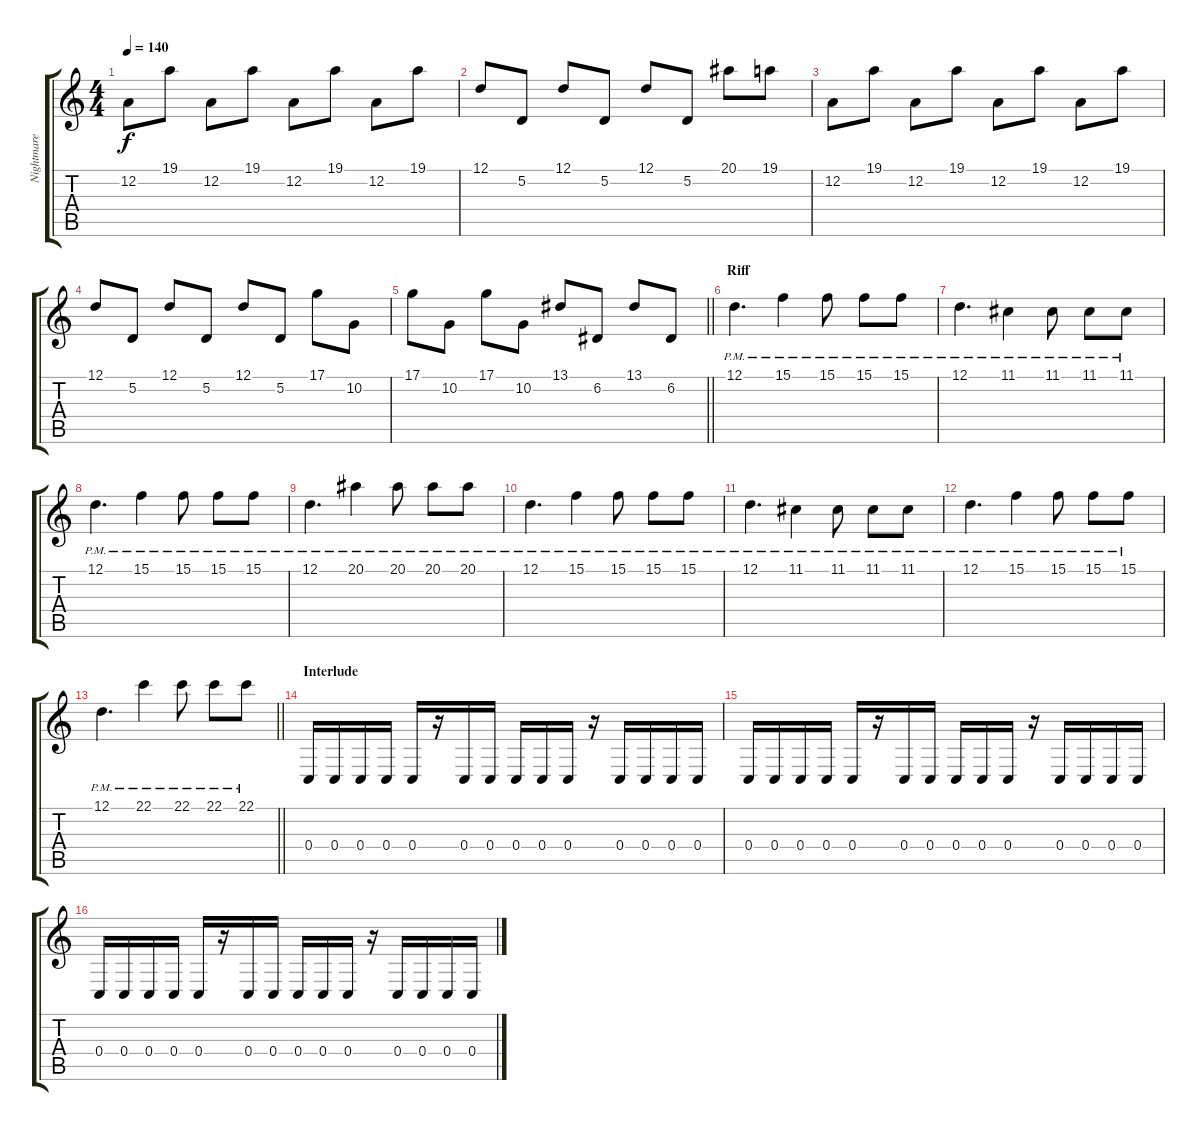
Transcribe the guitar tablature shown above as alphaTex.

\track ("Nightmare Industries" "Nightmare ") {instrument fx5brightness}
\staff {score tabs}
\tuning (D4 A3 F3 C3 G2 C2) {hide}
\ts (4 4)
\tempo 140
\clef g2
\ks c
12.2.8{dy f} 19.1.8 12.2.8 19.1.8 12.2.8 19.1.8 12.2.8 19.1.8 |
12.1.8 5.2.8 12.1.8 5.2.8 12.1.8 5.2.8 20.1.8 19.1.8 |
12.2.8 19.1.8 12.2.8 19.1.8 12.2.8 19.1.8 12.2.8 19.1.8 |
12.1.8 5.2.8 12.1.8 5.2.8 12.1.8 5.2.8 17.1.8 10.2.8 |
\barLineRight lightlight
17.1.8 10.2.8 17.1.8 10.2.8 13.1.8 6.2.8 13.1.8 6.2.8 |
\section ("" "Riff")
12.1{pm}.4{d} 15.1{pm}.4 15.1{pm}.8 15.1{pm}.8 15.1{pm}.8 |
12.1{pm}.4{d} 11.1{pm}.4 11.1{pm}.8 11.1{pm}.8 11.1{pm}.8 |
12.1{pm}.4{d} 15.1{pm}.4 15.1{pm}.8 15.1{pm}.8 15.1{pm}.8 |
12.1{pm}.4{d} 20.1{pm}.4 20.1{pm}.8 20.1{pm}.8 20.1{pm}.8 |
12.1{pm}.4{d} 15.1{pm}.4 15.1{pm}.8 15.1{pm}.8 15.1{pm}.8 |
12.1{pm}.4{d} 11.1{pm}.4 11.1{pm}.8 11.1{pm}.8 11.1{pm}.8 |
12.1{pm}.4{d} 15.1{pm}.4 15.1{pm}.8 15.1{pm}.8 15.1{pm}.8 |
\barLineRight lightlight
12.1{pm}.4{d} 22.1{pm}.4 22.1{pm}.8 22.1{pm}.8 22.1{pm}.8 |
\section ("" "Interlude")
0.4.16 0.4.16 0.4.16 0.4.16 0.4.16 r.16 0.4.16 0.4.16 0.4.16 0.4.16 0.4.16 r.16 0.4.16 0.4.16 0.4.16 0.4.16 |
0.4.16 0.4.16 0.4.16 0.4.16 0.4.16 r.16 0.4.16 0.4.16 0.4.16 0.4.16 0.4.16 r.16 0.4.16 0.4.16 0.4.16 0.4.16 |
0.4.16 0.4.16 0.4.16 0.4.16 0.4.16 r.16 0.4.16 0.4.16 0.4.16 0.4.16 0.4.16 r.16 0.4.16 0.4.16 0.4.16 0.4.16
